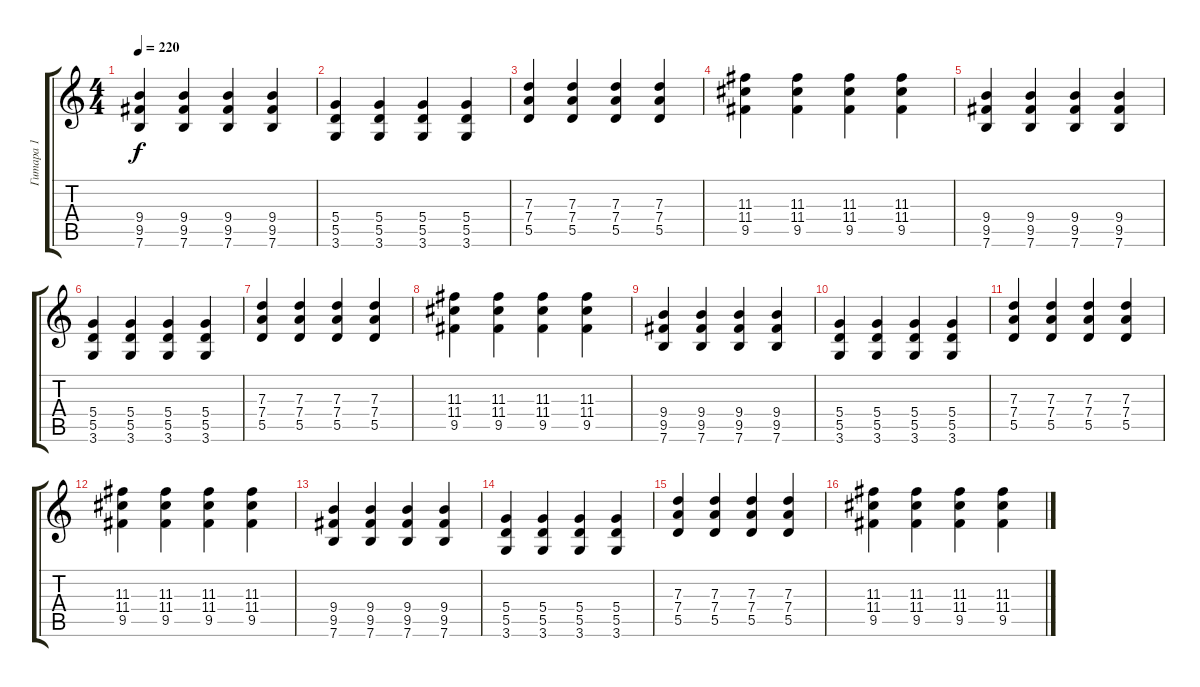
\track ("Гитара 1" "Гитара 1") {instrument electricguitarjazz}
\staff {score tabs}
\tuning (E4 B3 G3 D3 A2 E2) {hide}
\ts (4 4)
\tempo 220
\clef g2
\ks c
(9.4 9.5 7.6).4{dy f} (9.4 9.5 7.6).4 (9.4 9.5 7.6).4 (9.4 9.5 7.6).4 |
(5.4 5.5 3.6).4 (5.4 5.5 3.6).4 (5.4 5.5 3.6).4 (5.4 5.5 3.6).4 |
(7.3 7.4 5.5).4 (7.3 7.4 5.5).4 (7.3 7.4 5.5).4 (7.3 7.4 5.5).4 |
(11.3 11.4 9.5).4 (11.3 11.4 9.5).4 (11.3 11.4 9.5).4 (11.3 11.4 9.5).4 |
(9.4 9.5 7.6).4 (9.4 9.5 7.6).4 (9.4 9.5 7.6).4 (9.4 9.5 7.6).4 |
(5.4 5.5 3.6).4 (5.4 5.5 3.6).4 (5.4 5.5 3.6).4 (5.4 5.5 3.6).4 |
(7.3 7.4 5.5).4 (7.3 7.4 5.5).4 (7.3 7.4 5.5).4 (7.3 7.4 5.5).4 |
(11.3 11.4 9.5).4 (11.3 11.4 9.5).4 (11.3 11.4 9.5).4 (11.3 11.4 9.5).4 |
(9.4 9.5 7.6).4 (9.4 9.5 7.6).4 (9.4 9.5 7.6).4 (9.4 9.5 7.6).4 |
(5.4 5.5 3.6).4 (5.4 5.5 3.6).4 (5.4 5.5 3.6).4 (5.4 5.5 3.6).4 |
(7.3 7.4 5.5).4 (7.3 7.4 5.5).4 (7.3 7.4 5.5).4 (7.3 7.4 5.5).4 |
(11.3 11.4 9.5).4 (11.3 11.4 9.5).4 (11.3 11.4 9.5).4 (11.3 11.4 9.5).4 |
(9.4 9.5 7.6).4 (9.4 9.5 7.6).4 (9.4 9.5 7.6).4 (9.4 9.5 7.6).4 |
(5.4 5.5 3.6).4 (5.4 5.5 3.6).4 (5.4 5.5 3.6).4 (5.4 5.5 3.6).4 |
(7.3 7.4 5.5).4 (7.3 7.4 5.5).4 (7.3 7.4 5.5).4 (7.3 7.4 5.5).4 |
(11.3 11.4 9.5).4 (11.3 11.4 9.5).4 (11.3 11.4 9.5).4 (11.3 11.4 9.5).4
